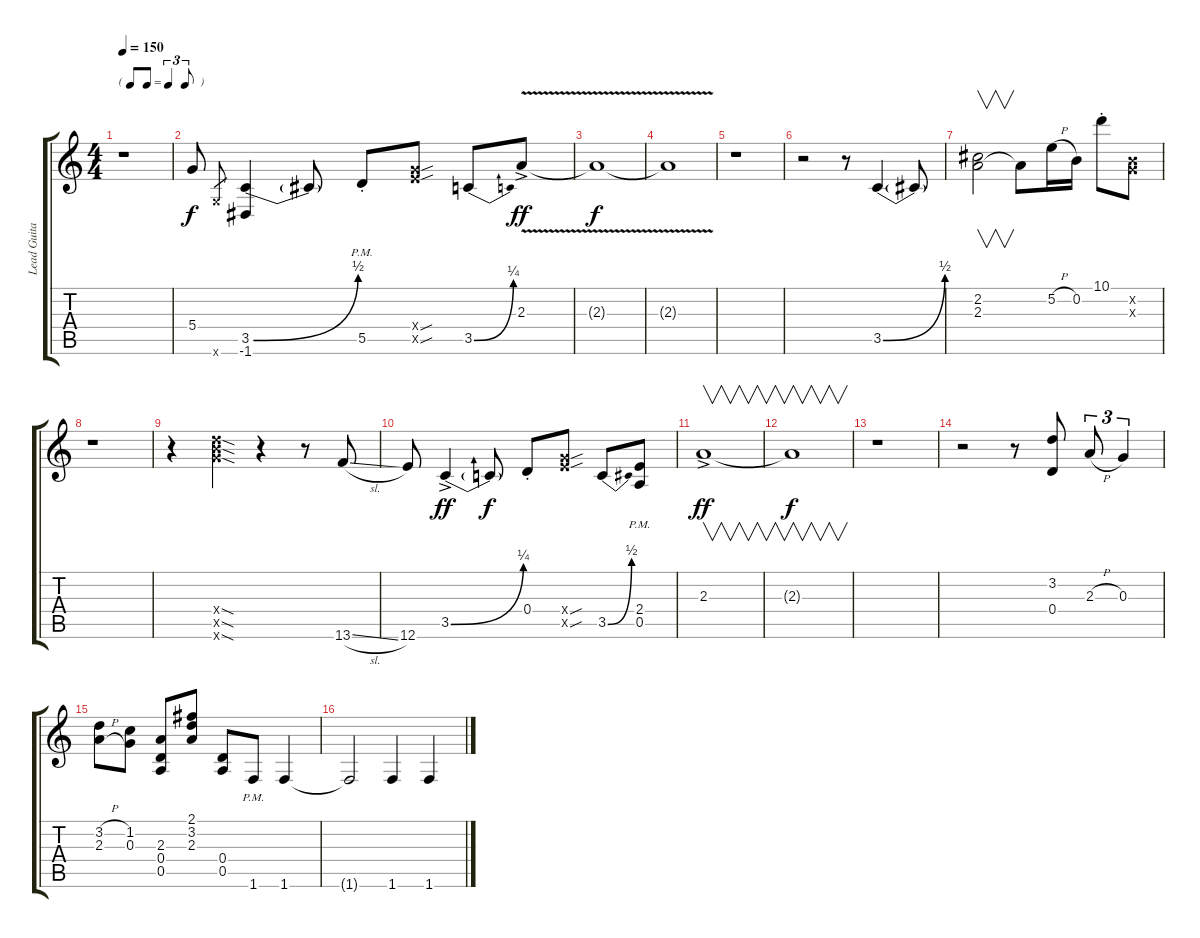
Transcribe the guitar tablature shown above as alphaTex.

\track ("Lead Guitar - Billy Gibbons" "Lead Guita") {instrument distortionguitar}
\staff {score tabs}
\tuning (E4 B3 G3 D3 A2 E2) {hide}
\ts (4 4)
\tf triplet8th
\tempo 150
\clef g2
\ks c
r.1{dy ff} |
5.4.8{dy f} 3.6{x}.8{gr} (3.5{be (bend 0 0 60 2)} -1.6).4 3.5{t}.8 5.5{pm st}.8 (5.4{sou x} 7.5{sou x}).8 3.5{be (bend 0 0 60 1)}.8 2.3{v ac}.8{dy ff} |
2.3{v t}.1{dy f} |
2.3{v t}.1 |
r.1 |
r.2 r.8 3.5{be (bend 0 0 60 2)}.4 3.5{t}.8 |
(2.2 2.3).2{v} 2.3{t}.8 5.2{h}.16 0.2.16 10.1{st}.8 (0.2{x} 0.3{x}).8 |
r.1 |
r.4 (12.4{sod x} 14.5{sod x} 15.6{sod x}).4 r.4 r.8 13.6{sl}.8 |
12.6.8 3.5{be (bend 0 0 60 1) ac}.4{dy ff} 3.5{t}.8{dy f} 0.4{st}.8 (5.4{sou x} 7.5{sou x}).8 3.5{be (bend 0 0 60 2)}.8 (2.4{pm} 0.5{pm}).8 |
2.3{ac}.1{v dy ff} |
2.3{t}.1{v dy f} |
r.1 |
r.2 r.8 (3.2 0.4).8 2.3{h}.8{tu (3 2)} 0.3.4{tu (3 2)} |
(3.2{h} 2.3{h}).8 (1.2 0.3).8 (2.3 0.4 0.5).8 (2.1 3.2 2.3).8 (0.4 0.5).8 1.6{pm}.8 1.6.4 |
1.6{t}.2 1.6.4 1.6.4
